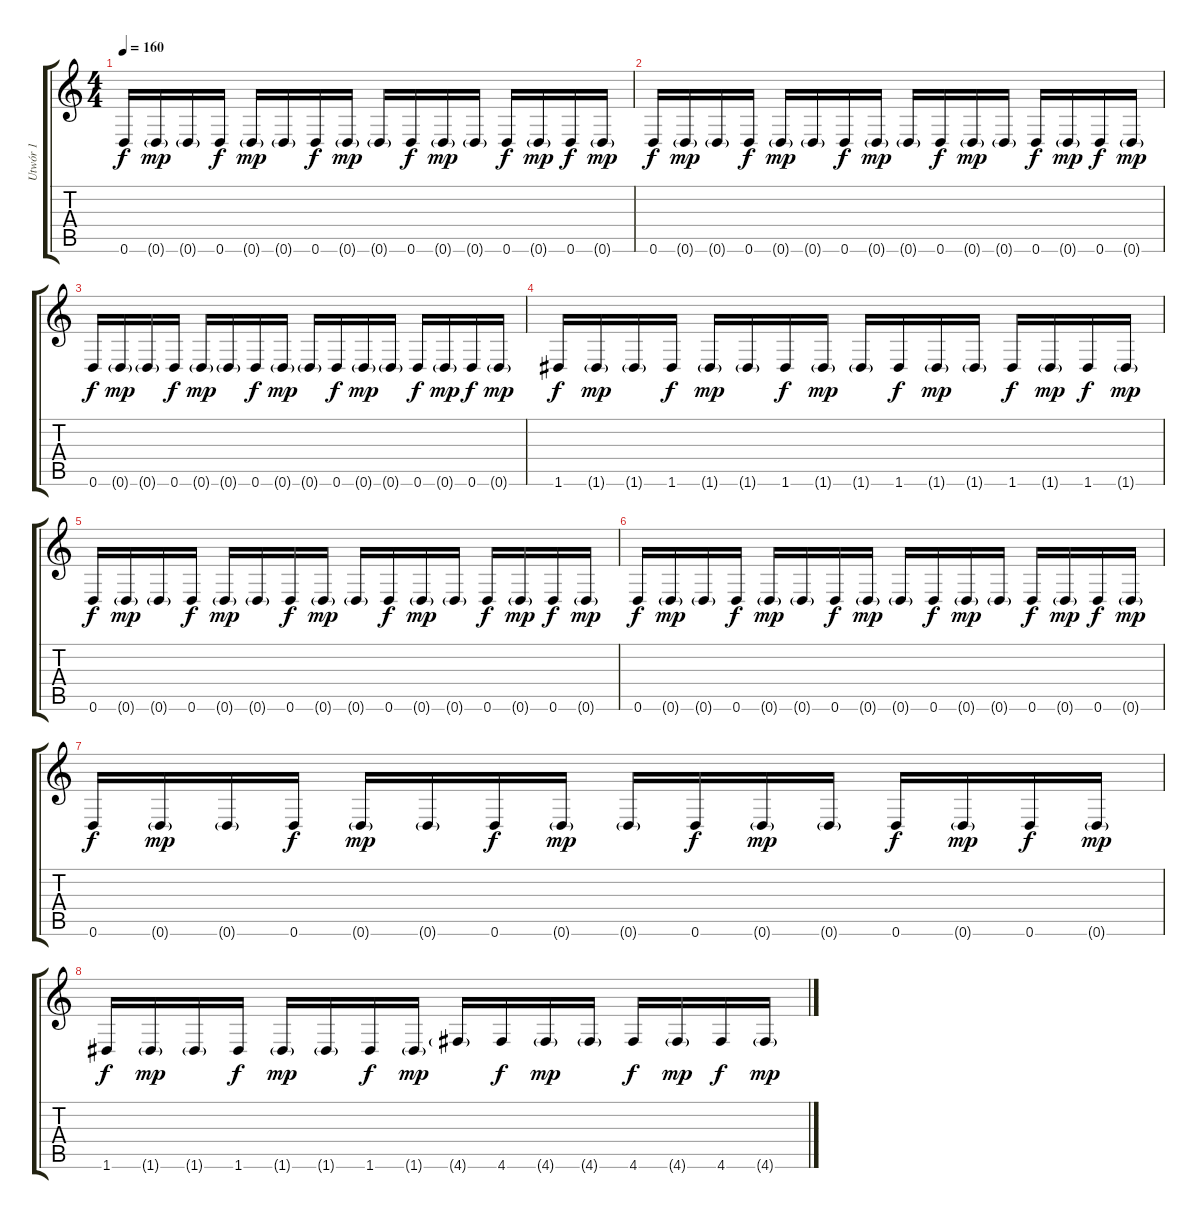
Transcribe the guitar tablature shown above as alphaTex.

\track ("Utwór 1" "Utwór 1") {instrument distortionguitar}
\staff {score tabs}
\tuning (D4 A3 F3 C3 G2 D2) {hide}
\ts (4 4)
\tempo 160
\tempo 145
\tempo 160
\clef g2
\ks c
0.6.16{dy f instrument distortionguitar} 0.6{g}.16{dy mp} 0.6{g}.16 0.6.16{dy f} 0.6{g}.16{dy mp} 0.6{g}.16 0.6.16{dy f} 0.6{g}.16{dy mp} 0.6{g}.16 0.6.16{dy f} 0.6{g}.16{dy mp} 0.6{g}.16 0.6.16{dy f} 0.6{g}.16{dy mp} 0.6.16{dy f} 0.6{g}.16{dy mp} |
0.6.16{dy f} 0.6{g}.16{dy mp} 0.6{g}.16 0.6.16{dy f} 0.6{g}.16{dy mp} 0.6{g}.16 0.6.16{dy f} 0.6{g}.16{dy mp} 0.6{g}.16 0.6.16{dy f} 0.6{g}.16{dy mp} 0.6{g}.16 0.6.16{dy f} 0.6{g}.16{dy mp} 0.6.16{dy f} 0.6{g}.16{dy mp} |
0.6.16{dy f} 0.6{g}.16{dy mp} 0.6{g}.16 0.6.16{dy f} 0.6{g}.16{dy mp} 0.6{g}.16 0.6.16{dy f} 0.6{g}.16{dy mp} 0.6{g}.16 0.6.16{dy f} 0.6{g}.16{dy mp} 0.6{g}.16 0.6.16{dy f} 0.6{g}.16{dy mp} 0.6.16{dy f} 0.6{g}.16{dy mp} |
1.6.16{dy f} 1.6{g}.16{dy mp} 1.6{g}.16 1.6.16{dy f} 1.6{g}.16{dy mp} 1.6{g}.16 1.6.16{dy f} 1.6{g}.16{dy mp} 1.6{g}.16 1.6.16{dy f} 1.6{g}.16{dy mp} 1.6{g}.16 1.6.16{dy f} 1.6{g}.16{dy mp} 1.6.16{dy f} 1.6{g}.16{dy mp} |
0.6.16{dy f} 0.6{g}.16{dy mp} 0.6{g}.16 0.6.16{dy f} 0.6{g}.16{dy mp} 0.6{g}.16 0.6.16{dy f} 0.6{g}.16{dy mp} 0.6{g}.16 0.6.16{dy f} 0.6{g}.16{dy mp} 0.6{g}.16 0.6.16{dy f} 0.6{g}.16{dy mp} 0.6.16{dy f} 0.6{g}.16{dy mp} |
0.6.16{dy f} 0.6{g}.16{dy mp} 0.6{g}.16 0.6.16{dy f} 0.6{g}.16{dy mp} 0.6{g}.16 0.6.16{dy f} 0.6{g}.16{dy mp} 0.6{g}.16 0.6.16{dy f} 0.6{g}.16{dy mp} 0.6{g}.16 0.6.16{dy f} 0.6{g}.16{dy mp} 0.6.16{dy f} 0.6{g}.16{dy mp} |
0.6.16{dy f} 0.6{g}.16{dy mp} 0.6{g}.16 0.6.16{dy f} 0.6{g}.16{dy mp} 0.6{g}.16 0.6.16{dy f} 0.6{g}.16{dy mp} 0.6{g}.16 0.6.16{dy f} 0.6{g}.16{dy mp} 0.6{g}.16 0.6.16{dy f} 0.6{g}.16{dy mp} 0.6.16{dy f} 0.6{g}.16{dy mp} |
1.6.16{dy f} 1.6{g}.16{dy mp} 1.6{g}.16 1.6.16{dy f} 1.6{g}.16{dy mp} 1.6{g}.16 1.6.16{dy f} 1.6{g}.16{dy mp} 4.6{g}.16 4.6.16{dy f} 4.6{g}.16{dy mp} 4.6{g}.16 4.6.16{dy f} 4.6{g}.16{dy mp} 4.6.16{dy f} 4.6{g}.16{dy mp}
